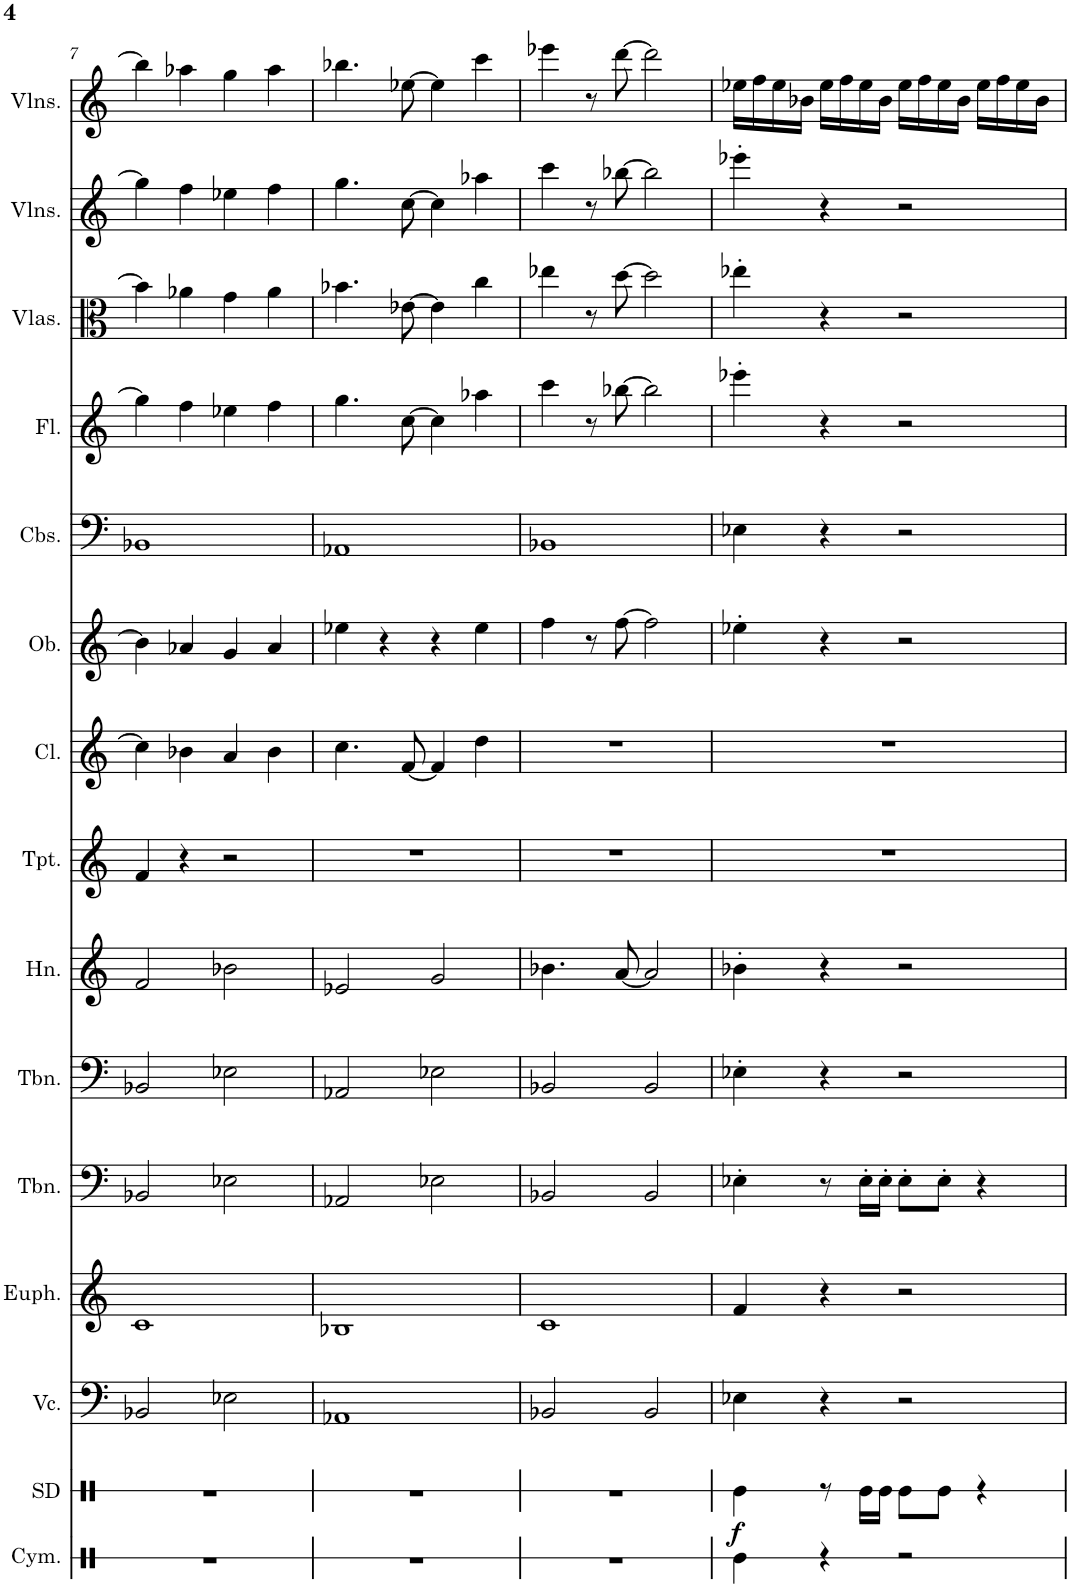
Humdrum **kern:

**kern	**kern	**dynam	**kern	**kern	**kern	**kern	**kern	**kern	**kern	**kern	**kern	**kern	**kern	**kern	**kern
*part15	*part14	*part14	*part13	*part12	*part11	*part10	*part9	*part8	*part7	*part6	*part5	*part4	*part3	*part2	*part1
*staff15	*staff14	*staff14	*staff13	*staff12	*staff11	*staff10	*staff9	*staff8	*staff7	*staff6	*staff5	*staff4	*staff3	*staff2	*staff1
*I"Cymbals	*I"Snare Drum	*	*I"Violoncello	*I"Euphonium	*I"Trombone	*I"Trombone	*I"Horn	*I"Trumpet	*I"Clarinet	*I"Oboe	*I"Contrabasses	*I"Flute	*I"Violas (section)	*I"Violins	*I"Violins
*I'Cym.	*I'SD	*	*I'Vc.	*I'Euph.	*I'Tbn.	*I'Tbn.	*I'Hn.	*I'Tpt.	*I'Cl.	*I'Ob.	*I'Cbs.	*I'Fl.	*I'Vlas.	*I'Vlns.	*I'Vlns.
!!LO:PB:g=z
*clefX	*clefX	*	*clefF4	*clefG2	*clefF4	*clefF4	*clefG2	*clefG2	*clefG2	*clefG2	*clefF4	*clefG2	*clefC3	*clefG2	*clefG2
*	*	*	*	*Trd8c14	*	*	*Trd4c7	*Trd1c2	*Trd1c2	*	*Trd7c12	*	*	*	*
*k[]	*k[]	*	*k[]	*k[]	*k[]	*k[]	*k[]	*k[]	*k[]	*k[]	*k[]	*k[]	*k[]	*k[]	*k[]
*M4/4	*M4/4	*	*M4/4	*M4/4	*M4/4	*M4/4	*M4/4	*M4/4	*M4/4	*M4/4	*M4/4	*M4/4	*M4/4	*M4/4	*M4/4
=7	=7	=7	=7	=7	=7	=7	=7	=7	=7	=7	=7	=7	=7	=7	=7
1r	1r	.	2BB-X/	1c	2BB-X/	2BB-X/	2f/	4f/	4cc\]	4b-\]	1BB-X	4gg-\]	4b-\]	4gg-\]	4bb-\]
.	.	.	.	.	.	.	.	4r	4b-X\	4a-X/	.	4ff\	4a-X\	4ff\	4aa-X\
.	.	.	2E-X\	.	2E-X\	2E-X\	2b-X\	2r	4a/	4g/	.	4ee-X\	4g\	4ee-X\	4gg\
.	.	.	.	.	.	.	.	.	4b-\	4a-/	.	4ff\	4a-\	4ff\	4aa-\
=8	=8	=8	=8	=8	=8	=8	=8	=8	=8	=8	=8	=8	=8	=8	=8
1r	1r	.	1AA-X	1B-X	2AA-X/	2AA-X/	2e-X/	1r	4.cc\	4ee-X\	1AA-X	4.gg\	4.b-X\	4.gg\	4.bb-X\
.	.	.	.	.	.	.	.	.	.	4r	.	.	.	.	.
.	.	.	.	.	.	.	.	.	[8f/	.	.	[8cc\	[8e-X\	[8cc\	[8ee-X\
.	.	.	.	.	2E-X\	2E-X\	2g/	.	4f/]	4r	.	4cc\]	4e-\]	4cc\]	4ee-\]
.	.	.	.	.	.	.	.	.	4dd\	4ee-\	.	4aa-X\	4cc\	4aa-X\	4ccc\
=9	=9	=9	=9	=9	=9	=9	=9	=9	=9	=9	=9	=9	=9	=9	=9
1r	1r	.	2BB-X/	1c	2BB-X/	2BB-X/	4.b-X\	1r	1r	4ff\	1BB-X	4ccc\	4ee-X\	4ccc\	4eee-X\
.	.	.	.	.	.	.	.	.	.	8r	.	8r	8r	8r	8r
.	.	.	.	.	.	.	[8a/	.	.	[8ff\	.	[8bb-X\	[8dd\	[8bb-X\	[8ddd\
.	.	.	2BB-/	.	2BB-/	2BB-/	2a/]	.	.	2ff\]	.	2bb-\]	2dd\]	2bb-\]	2ddd\]
=10	=10	=10	=10	=10	=10	=10	=10	=10	=10	=10	=10	=10	=10	=10	=10
!	!	!LO:DY:b	!	!	!	!	!	!	!	!	!	!	!	!	!
4Re\	4Re\	f	4E-X\	4f/	4E-X'\	4E-X'\	4b-X'\	1r	1r	4ee-X'\	4E-X\	4eee-X'\	4ee-X'\	4eee-X'\	16ee-X\LL
.	.	.	.	.	.	.	.	.	.	.	.	.	.	.	16ff\
.	.	.	.	.	.	.	.	.	.	.	.	.	.	.	16ee-\
.	.	.	.	.	.	.	.	.	.	.	.	.	.	.	16b-X\JJ
4r	8r	.	4r	4r	8r	4r	4r	.	.	4r	4r	4r	4r	4r	16ee-\LL
.	.	.	.	.	.	.	.	.	.	.	.	.	.	.	16ff\
.	16Re\LL	.	.	.	16E-'\LL	.	.	.	.	.	.	.	.	.	16ee-\
.	16Re\JJ	.	.	.	16E-'\JJ	.	.	.	.	.	.	.	.	.	16b-\JJ
2r	8Re\L	.	2r	2r	8E-'\L	2r	2r	.	.	2r	2r	2r	2r	2r	16ee-\LL
.	.	.	.	.	.	.	.	.	.	.	.	.	.	.	16ff\
.	8Re\J	.	.	.	8E-'\J	.	.	.	.	.	.	.	.	.	16ee-\
.	.	.	.	.	.	.	.	.	.	.	.	.	.	.	16b-\JJ
.	4r	.	.	.	4r	.	.	.	.	.	.	.	.	.	16ee-\LL
.	.	.	.	.	.	.	.	.	.	.	.	.	.	.	16ff\
.	.	.	.	.	.	.	.	.	.	.	.	.	.	.	16ee-\
.	.	.	.	.	.	.	.	.	.	.	.	.	.	.	16b-\JJ
=	=	=	=	=	=	=	=	=	=	=	=	=	=	=	=
*-	*-	*-	*-	*-	*-	*-	*-	*-	*-	*-	*-	*-	*-	*-	*-
